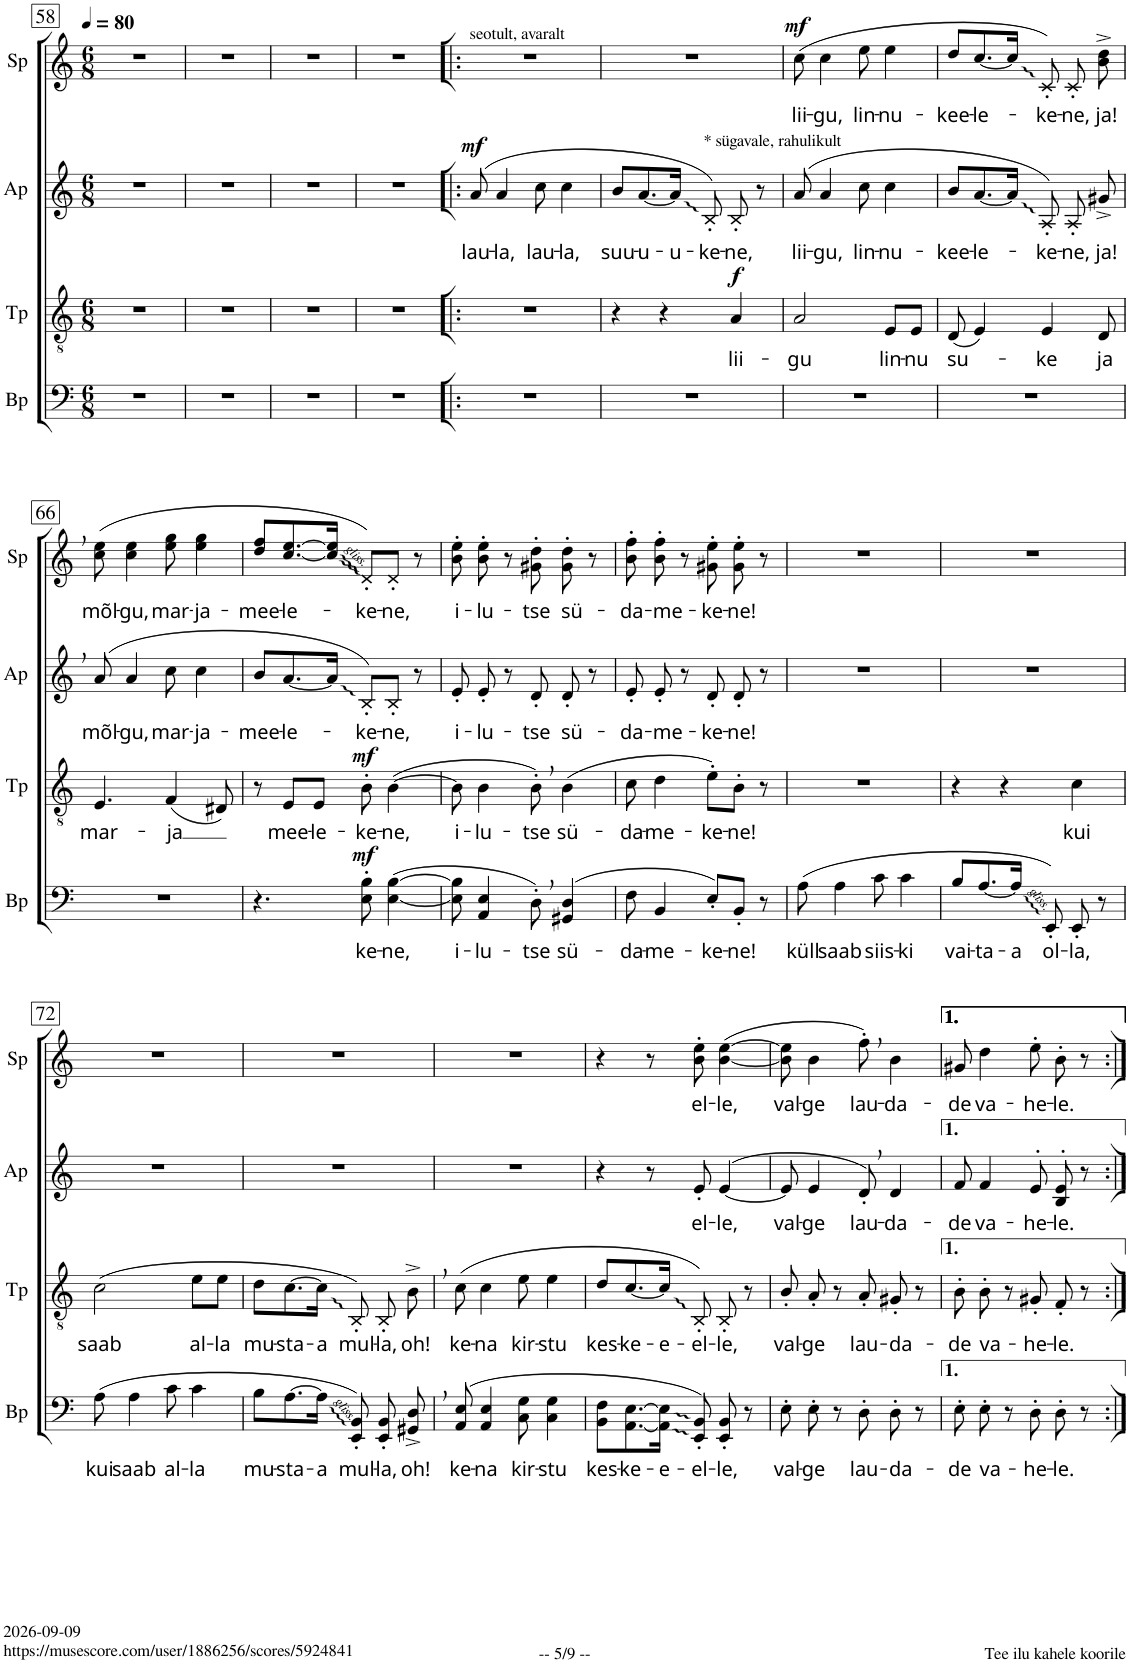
**kern	**text	**dynam	**kern	**text	**dynam	**kern	**text	**dynam	**kern	**text	**dynam	**kern	**kern	**dynam	**kern	**text	**dynam	**kern	**text	**dynam	**kern	**text	**dynam	**kern	**text	**dynam
*part9	*part9	*part9	*part8	*part8	*part8	*part7	*part7	*part7	*part6	*part6	*part6	*part5	*part5	*part5	*part4	*part4	*part4	*part3	*part3	*part3	*part2	*part2	*part2	*part1	*part1	*part1
*staff10	*staff10	*staff10	*staff9	*staff9	*staff9	*staff8	*staff8	*staff8	*staff7	*staff7	*staff7	*staff6	*staff5	*staff5/6	*staff4	*staff4	*staff4	*staff3	*staff3	*staff3	*staff2	*staff2	*staff2	*staff1	*staff1	*staff1
*I"Men	*	*	*I"Alto II	*	*	*I"Alto I	*	*	*I"Soprano	*	*	*I"Piano	*	*	*I"cp Basso	*	*	*I"cp Tenore	*	*	*I"cp Alto	*	*	*I"cp Soprano	*	*
*I'M.	*	*	*I'A2	*	*	*I'A1	*	*	*I'S.	*	*	*I'Pno.	*	*	*	*	*	*	*	*	*	*	*	*I'Sp	*	*
!!LO:PB:g=z
*clefF4	*	*	*clefG2	*	*	*clefG2	*	*	*clefG2	*	*	*clefF4	*clefG2	*	*clefF4	*	*	*clefGv2	*	*	*clefG2	*	*	*clefG2	*	*
*	*	*	*Trd1c2	*	*	*Trd1c2	*	*	*	*	*	*	*	*	*	*	*	*	*	*	*Trd1c2	*	*	*	*	*
*k[]	*	*	*k[]	*	*	*k[]	*	*	*k[]	*	*	*k[]	*k[]	*	*k[]	*	*	*k[]	*	*	*k[]	*	*	*k[]	*	*
*M6/8	*	*	*M6/8	*	*	*M6/8	*	*	*M6/8	*	*	*M6/8	*M6/8	*	*M6/8	*	*	*M6/8	*	*	*M6/8	*	*	*M6/8	*	*
*MM80	*	*	*MM80	*	*	*MM80	*	*	*MM80	*	*	*MM80	*MM80	*	*MM80	*	*	*MM80	*	*	*MM80	*	*	*MM80	*	*
=58	=58	=58	=58	=58	=58	=58	=58	=58	=58	=58	=58	=58	=58	=58	=58	=58	=58	=58	=58	=58	=58	=58	=58	=58	=58	=58
!	!	!	!	!	!	!	!	!	!	!	!	!	!	!LO:DY:b=2	!	!	!	!	!	!	!	!	!	!	!	!
2.r	.	.	2.r	.	.	2.r	.	.	2.r	.	.	8EE	2.r	ppp	2.r	.	.	2.r	.	.	2.r	.	.	2.r	.	.
.	.	.	.	.	.	.	.	.	.	.	.	4BB	.	.	.	.	.	.	.	.	.	.	.	.	.	.
.	.	.	.	.	.	.	.	.	.	.	.	8EE	.	.	.	.	.	.	.	.	.	.	.	.	.	.
.	.	.	.	.	.	.	.	.	.	.	.	4BB	.	.	.	.	.	.	.	.	.	.	.	.	.	.
=59	=59	=59	=59	=59	=59	=59	=59	=59	=59	=59	=59	=59	=59	=59	=59	=59	=59	=59	=59	=59	=59	=59	=59	=59	=59	=59
2.r	.	.	2.r	.	.	2.r	.	.	2.r	.	.	8EE	2.r	.	2.r	.	.	2.r	.	.	2.r	.	.	2.r	.	.
.	.	.	.	.	.	.	.	.	.	.	.	4BB	.	.	.	.	.	.	.	.	.	.	.	.	.	.
.	.	.	.	.	.	.	.	.	.	.	.	8EE	.	.	.	.	.	.	.	.	.	.	.	.	.	.
.	.	.	.	.	.	.	.	.	.	.	.	4BB	.	.	.	.	.	.	.	.	.	.	.	.	.	.
=60	=60	=60	=60	=60	=60	=60	=60	=60	=60	=60	=60	=60	=60	=60	=60	=60	=60	=60	=60	=60	=60	=60	=60	=60	=60	=60
2.r	.	.	2.r	.	.	2.r	.	.	2.r	.	.	8EE	2.r	.	2.r	.	.	2.r	.	.	2.r	.	.	2.r	.	.
.	.	.	.	.	.	.	.	.	.	.	.	4BB	.	.	.	.	.	.	.	.	.	.	.	.	.	.
.	.	.	.	.	.	.	.	.	.	.	.	8EE	.	.	.	.	.	.	.	.	.	.	.	.	.	.
.	.	.	.	.	.	.	.	.	.	.	.	4BB	.	.	.	.	.	.	.	.	.	.	.	.	.	.
=61	=61	=61	=61	=61	=61	=61	=61	=61	=61	=61	=61	=61	=61	=61	=61	=61	=61	=61	=61	=61	=61	=61	=61	=61	=61	=61
2.r	.	.	2.r	.	.	2.r	.	.	2.r	.	.	8EE	2.r	.	2.r	.	.	2.r	.	.	2.r	.	.	2.r	.	.
.	.	.	.	.	.	.	.	.	.	.	.	4BB	.	.	.	.	.	.	.	.	.	.	.	.	.	.
.	.	.	.	.	.	.	.	.	.	.	.	8EE	.	.	.	.	.	.	.	.	.	.	.	.	.	.
.	.	.	.	.	.	.	.	.	.	.	.	4BB	.	.	.	.	.	.	.	.	.	.	.	.	.	.
=62!|:	=62!|:	=62!|:	=62!|:	=62!|:	=62!|:	=62!|:	=62!|:	=62!|:	=62!|:	=62!|:	=62!|:	=62!|:	=62!|:	=62!|:	=62!|:	=62!|:	=62!|:	=62!|:	=62!|:	=62!|:	=62!|:	=62!|:	=62!|:	=62!|:	=62!|:	=62!|:
!	!	!	!	!	!	!	!	!	!	!	!	!	!	!	!	!	!	!	!	!	!	!	!	!LO:TX:a:t=seotult, avaralt	!	!
!	!	!	!	!	!	!	!	!LO:DY:b	!	!	!	!	!	!LO:DY:b=2	!	!	!	!	!	!	!	!LO:LY:b	!	!	!	!
!	!	!	!	!	!	!	!	!	!	!	!	!	!	!LO:DY:n=1:b	!	!	!	!	!	!	!	!	!LO:DY:a	!	!	!
2.r	.	.	2.r	.	.	(8a	lau-	mf	2.r	.	.	8.AA'/L	8e	mp mp	2.r	.	.	2.r	.	.	(8a/	lau-	mf	2.r	.	.
!	!	!	!	!	!	!	!	!	!	!	!	!	!	!	!	!	!	!	!	!	!	!LO:LY:b	!	!	!	!
.	.	.	.	.	.	4a	-la,	.	.	.	.	.	4a	.	.	.	.	.	.	.	4a/	-la,	.	.	.	.
.	.	.	.	.	.	.	.	.	.	.	.	8.AA'/J	.	.	.	.	.	.	.	.	.	.	.	.	.	.
!	!	!	!	!	!	!	!	!	!	!	!	!	!	!	!	!	!	!	!	!	!	!LO:LY:b	!	!	!	!
.	.	.	.	.	.	8f	lau-	.	.	.	.	8.C'/L	8f	.	.	.	.	.	.	.	8cc\	lau-	.	.	.	.
!	!	!	!	!	!	!	!	!	!	!	!	!	!	!	!	!	!	!	!	!	!	!LO:LY:b	!	!	!	!
.	.	.	.	.	.	4f	-la,	.	.	.	.	.	4b	.	.	.	.	.	.	.	4cc\	-la,	.	.	.	.
.	.	.	.	.	.	.	.	.	.	.	.	8.C'/J	.	.	.	.	.	.	.	.	.	.	.	.	.	.
=63	=63	=63	=63	=63	=63	=63	=63	=63	=63	=63	=63	=63	=63	=63	=63	=63	=63	=63	=63	=63	=63	=63	=63	=63	=63	=63
!	!	!	!	!	!	!	!	!	!	!	!	!	!	!	!	!	!	!	!	!	!	!LO:LY:b	!	!	!	!
2.r	.	.	4r	.	.	4.e	suu-	.	2.r	.	.	8.BB'/L	8e	.	2.r	.	.	4r	.	.	8b/L	suu-	.	2.r	.	.
!	!	!	!	!	!	!	!	!	!	!	!	!	!	!	!	!	!	!	!	!	!	!LO:LY:b	!	!	!	!
.	.	.	.	.	.	.	.	.	.	.	.	.	4a	.	.	.	.	.	.	.	[8.a/	-u-	.	.	.	.
.	.	.	.	.	.	.	.	.	.	.	.	8.AA'/J	.	.	.	.	.	.	.	.	.	.	.	.	.	.
.	.	.	4r	.	.	.	.	.	.	.	.	.	.	.	.	.	.	4r	.	.	.	.	.	.	.	.
!	!	!	!	!	!	!	!	!	!	!	!	!	!	!	!	!	!	!	!	!	!	!LO:LY:b	!	!	!	!
.	.	.	.	.	.	.	.	.	.	.	.	.	.	.	.	.	.	.	.	.	16a/Jk]	-u-	.	.	.	.
!	!	!	!	!	!	!	!	!	!	!	!	!	!	!	!	!	!	!	!	!	!LO:TX:a:t=* sügavale, rahulikult	!	!	!	!	!
!	!	!	!	!	!	!	!	!	!	!	!	!	!LO:N:vis=4	!	!	!	!	!	!	!	!	!LO:LY:b	!	!	!	!
.	.	.	.	.	.	8e'/L)	-ke-	.	.	.	.	8.AA'/L	4.r	.	.	.	.	.	.	.	8B'/)	-ke-	.	.	.	.
!	!	!	!	!	!LO:DY:b	!	!	!	!	!	!	!	!	!	!	!	!	!	!LO:LY:b	!LO:DY:a	!	!LO:LY:b	!	!	!	!
.	.	.	4a	lii-	f	8e'/J	-ne,	.	.	.	.	.	.	.	.	.	.	4A/	lii-	f	8B'/	-ne,	.	.	.	.
.	.	.	.	.	.	.	.	.	.	.	.	8.AA'/J	.	.	.	.	.	.	.	.	.	.	.	.	.	.
.	.	.	.	.	.	8r	.	.	.	.	.	.	.	.	.	.	.	.	.	.	8r	.	.	.	.	.
=64	=64	=64	=64	=64	=64	=64	=64	=64	=64	=64	=64	=64	=64	=64	=64	=64	=64	=64	=64	=64	=64	=64	=64	=64	=64	=64
!	!	!	!	!	!	!	!	!	!	!	!LO:DY:b	!	!	!LO:DY:b=2	!	!	!	!	!LO:LY:b	!	!	!LO:LY:b	!	!	!LO:LY:b	!
!	!	!	!	!	!	!	!	!	!	!	!	!	!	!LO:DY:n=1:b	!	!	!	!	!	!	!	!	!	!	!	!LO:DY:a
2.r	.	.	2a	-gu	.	(8a	lii-	.	(8cc	lii-	mf	8.AAA'/L	8.A'/L	p p	2.r	.	.	2A/	-gu	.	(8a/	lii-	.	(8cc\	lii-	mf
!	!	!	!	!	!	!	!	!	!	!	!	!	!	!	!	!	!	!	!	!	!	!LO:LY:b	!	!	!LO:LY:b	!
.	.	.	.	.	.	4a	-gu,	.	4cc	-gu,	.	.	.	.	.	.	.	.	.	.	4a/	-gu,	.	4cc\	-gu,	.
.	.	.	.	.	.	.	.	.	.	.	.	8.AAA'/J	8.A'/J	.	.	.	.	.	.	.	.	.	.	.	.	.
!	!	!	!	!	!	!	!	!	!	!	!	!	!	!	!	!	!	!	!	!	!	!LO:LY:b	!	!	!LO:LY:b	!
.	.	.	.	.	.	8cc	lin-	.	8ee	lin-	.	8.CC'/L	8.c'/L	.	.	.	.	.	.	.	8cc\	lin-	.	8ee\	lin-	.
!	!	!	!	!	!	!	!	!	!	!	!	!	!	!	!	!	!	!	!LO:LY:b	!	!	!LO:LY:b	!	!	!LO:LY:b	!
.	.	.	8e/L	lin-	.	4cc	-nu-	.	4ee	-nu-	.	.	.	.	.	.	.	8E/L	lin-	.	4cc\	-nu-	.	4ee\	-nu-	.
.	.	.	.	.	.	.	.	.	.	.	.	8.CC'/J	8.c'/J	.	.	.	.	.	.	.	.	.	.	.	.	.
!	!	!	!	!	!	!	!	!	!	!	!	!	!	!	!	!	!	!	!LO:LY:b	!	!	!	!	!	!	!
.	.	.	8e/J	-nu	.	.	.	.	.	.	.	.	.	.	.	.	.	8E/J	-nu	.	.	.	.	.	.	.
=65	=65	=65	=65	=65	=65	=65	=65	=65	=65	=65	=65	=65	=65	=65	=65	=65	=65	=65	=65	=65	=65	=65	=65	=65	=65	=65
!	!	!	!	!	!	!	!	!	!	!	!	!	!	!	!	!	!	!	!LO:LY:b	!	!	!LO:LY:b	!	!	!LO:LY:b	!
2.r	.	.	(8d	su-	.	8b/L	-kee-	.	8dd\L	-kee-	.	8.BBB'/L	8.B'/L	.	2.r	.	.	(8D/	su-	.	8b/L	-kee-	.	8dd/L	-kee-	.
!	!	!	!	!	!	!	!	!	!	!	!	!	!	!	!	!	!	!	!	!	!	!LO:LY:b	!	!	!LO:LY:b	!
.	.	.	4e)	.	.	[8.a/	-le-	.	[8.cc\	-le-	.	.	.	.	.	.	.	4E/)	.	.	[8.a/	-le-	.	[8.cc/	-le-	.
.	.	.	.	.	.	.	.	.	.	.	.	8.AAA'/J	8.A'/J	.	.	.	.	.	.	.	.	.	.	.	.	.
.	.	.	.	.	.	16a/Jk]	.	.	16cc\Jk]	.	.	.	.	.	.	.	.	.	.	.	16a/Jk]	.	.	16cc/Jk]	.	.
!	!	!	!	!	!	!	!	!	!	!	!	!	!	!	!	!	!	!	!LO:LY:b	!	!	!LO:LY:b	!	!	!LO:LY:b	!
.	.	.	4e	-ke	.	8a'/L)	-ke-	.	8cc'\L)	-ke-	.	8.AAA'/L	8.A'/L	.	.	.	.	4E/	-ke	.	8A'/)	-ke-	.	8c'/)	-ke-	.
!	!	!	!	!	!	!	!	!	!	!	!	!	!	!	!	!	!	!	!	!	!	!LO:LY:b	!	!	!LO:LY:b	!
.	.	.	.	.	.	8a'/	-ne,	.	8cc'\	-ne,	.	.	.	.	.	.	.	.	.	.	8A'/	-ne,	.	8c'/	-ne,	.
.	.	.	.	.	.	.	.	.	.	.	.	8.AAA'/J	8.A'/J	.	.	.	.	.	.	.	.	.	.	.	.	.
!	!	!	!	!	!	!	!	!	!	!	!	!	!	!	!	!	!	!	!LO:LY:b	!	!	!LO:LY:b	!	!	!LO:LY:b	!
.	.	.	8d	ja	.	8g#X^,/J	ja!	.	8b^,\ 8dd^,\J	ja!	.	.	.	.	.	.	.	8D/	ja	.	8g#X^/	ja!	.	8b\^ 8dd\^	ja!	.
!!LO:LB:g=z
=66	=66	=66	=66	=66	=66	=66	=66	=66	=66	=66	=66	=66	=66	=66	=66	=66	=66	=66	=66	=66	=66	=66	=66	=66	=66	=66
!	!	!	!	!	!	!	!	!	!	!	!	!	!	!	!	!	!	!	!LO:LY:b	!	!	!LO:LY:b	!	!	!LO:LY:b	!
2.r	.	.	4.e	mar-	.	(8a	mõl-	.	(8cc 8ee	mõl-	.	8.CC'/L	8.c'/L	.	2.r	.	.	4.E/	mar-	.	(8a/	mõl-	.	(8cc\ 8ee\	mõl-	.
!	!	!	!	!	!	!	!	!	!	!	!	!	!	!	!	!	!	!	!	!	!	!LO:LY:b	!	!	!LO:LY:b	!
.	.	.	.	.	.	4a	-gu,	.	4cc 4ee	-gu,	.	.	.	.	.	.	.	.	.	.	4a/	-gu,	.	4cc\ 4ee\	-gu,	.
.	.	.	.	.	.	.	.	.	.	.	.	8.CC'/J	8.c'/J	.	.	.	.	.	.	.	.	.	.	.	.	.
!	!	!	!	!	!	!	!	!	!	!	!	!	!	!	!	!	!	!	!LO:LY:b	!	!	!LO:LY:b	!	!	!LO:LY:b	!
.	.	.	(4f	-ja	.	8cc	mar-	.	8ee 8gg	mar-	.	8.EE'/L	8.e'/L	.	.	.	.	(4F/	-ja	.	8cc\	mar-	.	8ee\ 8gg\	mar-	.
!	!	!	!	!	!	!	!	!	!	!	!	!	!	!	!	!	!	!	!	!	!	!LO:LY:b	!	!	!LO:LY:b	!
.	.	.	.	.	.	4cc	-ja-	.	4ee 4gg	-ja-	.	.	.	.	.	.	.	.	.	.	4cc\	-ja-	.	4ee\ 4gg\	-ja-	.
.	.	.	.	.	.	.	.	.	.	.	.	8.EE'/J	8.e'/J	.	.	.	.	.	.	.	.	.	.	.	.	.
.	.	.	8d#X)	.	.	.	.	.	.	.	.	.	.	.	.	.	.	8D#X/)	.	.	.	.	.	.	.	.
=67	=67	=67	=67	=67	=67	=67	=67	=67	=67	=67	=67	=67	=67	=67	=67	=67	=67	=67	=67	=67	=67	=67	=67	=67	=67	=67
!LO:N:vis=4	!	!	!	!	!	!	!	!	!	!	!	!	!	!	!	!	!	!	!	!	!	!LO:LY:b	!	!	!LO:LY:b	!
*^	*	*	*	*	*	*	*	*	*	*	*	*	*	*	*	*	*	*	*	*	*	*	*	*	*	*
4.r	4.ryy	.	.	8r	.	.	8b/L	-mee-	.	8dd\ 8ff\L	-mee-	.	8.DD'/L	8.d'/L	.	4.r	.	.	8r	.	.	8b/L	-mee-	.	8dd/ 8ff/L	-mee-	.
!	!	!	!	!	!	!	!	!	!	!	!	!	!	!	!	!	!	!	!	!LO:LY:b	!	!	!LO:LY:b	!	!	!LO:LY:b	!
.	.	.	.	8e/L	mee-	.	[8.a/	-le-	.	[8.cc\ [8.ee\	-le-	.	.	.	.	.	.	.	8E/L	mee-	.	[8.a/	-le-	.	[8.cc/ [8.ee/	-le-	.
.	.	.	.	.	.	.	.	.	.	.	.	.	8.CC'/J	8.c'/J	.	.	.	.	.	.	.	.	.	.	.	.	.
!	!	!	!	!	!	!	!	!	!	!	!	!	!	!	!	!	!	!	!	!LO:LY:b	!	!	!	!	!	!	!
.	.	.	.	8e/J	-le-	.	.	.	.	.	.	.	.	.	.	.	.	.	8E/J	-le-	.	.	.	.	.	.	.
.	.	.	.	.	.	.	16a/Jk]	.	.	16cc]\ 16ee]\Jk	.	.	.	.	.	.	.	.	.	.	.	16a/Jk]	.	.	16cc/] 16ee/]Jk	.	.
!	!	!	!LO:DY:b	!	!	!LO:DY:b	!	!	!	!	!	!	!	!	!	!	!LO:LY:b	!LO:DY:a	!	!LO:LY:b	!LO:DY:a	!	!LO:LY:b	!	!	!LO:LY:b	!
8B'	8E	-ke-	mf	8B'	-ke-	mf	8b'\L)	-ke-	.	8dd'\L)	-ke-	.	8.CC'/L	8.c'/L	.	8E\' 8B\'	-ke-	mf	8B'\	-ke-	mf	8B'/L)	-ke-	.	8d'/L)	-ke-	.
!	!	!	!	!	!	!	!	!	!	!	!	!	!	!	!	!	!LO:LY:b	!	!	!LO:LY:b	!	!	!LO:LY:b	!	!	!LO:LY:b	!
(([4B	([4E	-ne,	.	([4B	-ne,	.	8b'\J	-ne,	.	8dd'\J	-ne,	.	.	.	.	([4E\ [4B\	-ne,	.	([4B\	-ne,	.	8B'/J	-ne,	.	8d'/J	-ne,	.
.	.	.	.	.	.	.	.	.	.	.	.	.	8.CC'/J	8.c'/J	.	.	.	.	.	.	.	.	.	.	.	.	.
.	.	.	.	.	.	.	8r	.	.	8r	.	.	.	.	.	.	.	.	.	.	.	8r	.	.	8r	.	.
=68	=68	=68	=68	=68	=68	=68	=68	=68	=68	=68	=68	=68	=68	=68	=68	=68	=68	=68	=68	=68	=68	=68	=68	=68	=68	=68	=68
*	*	*	*	*	*	*	*	*	*	*^	*	*	*	*	*	*	*	*	*	*	*	*	*	*	*	*	*
!	!	!	!	!	!	!	!	!	!	!	!	!	!	!	!	!	!	!LO:LY:b	!	!	!LO:LY:b	!	!	!LO:LY:b	!	!	!LO:LY:b	!
8B]	8E]	i-	.	8B]	i-	.	8e'/L	-i-	.	8ee'\L	8b'\L	-i-	.	8.BBB'/L	8.B'/L	.	8E\] 8B\]	i-	.	8B\]	i-	.	8e'/	-i-	.	8b\' 8ee\'	-i-	.
!	!	!	!	!	!	!	!	!	!	!	!	!	!	!	!	!	!	!LO:LY:b	!	!	!LO:LY:b	!	!	!LO:LY:b	!	!	!LO:LY:b	!
4E	4AA	-lu-	.	4B	-lu-	.	8e'/J	-lu-	.	8ee'\J	8b'\J	-lu-	.	.	.	.	4AA/ 4E/	-lu-	.	4B\	-lu-	.	8e'/	-lu-	.	8b\' 8ee\'	-lu-	.
.	.	.	.	.	.	.	.	.	.	.	.	.	.	8.AAA'/J	8.A'/J	.	.	.	.	.	.	.	.	.	.	.	.	.
.	.	.	.	.	.	.	8r	.	.	8r	8r	.	.	.	.	.	.	.	.	.	.	.	8r	.	.	8r	.	.
!	!	!	!	!	!	!	!	!	!	!	!	!	!	!	!	!	!	!LO:LY:b	!	!	!LO:LY:b	!	!	!LO:LY:b	!	!	!LO:LY:b	!
8D',))	8AA)	-tse	.	8B',)	-tse	.	8d'/L	-tse	.	8dd'\L	8g#X'/L	-tse	.	8.BBB'/L	8.B'/L	.	8D',\)	-tse	.	8B',\)	-tse	.	8d'/	-tse	.	8g#X\' 8dd\'	-tse	.
!	!	!	!	!	!	!	!	!	!	!	!	!	!	!	!	!	!	!LO:LY:b	!	!	!LO:LY:b	!	!	!LO:LY:b	!	!	!LO:LY:b	!
(>(4D	(4GG#X	sü-	.	(4B	sü-	.	8d'/J	sü-	.	8dd'\J	8g#'/J	sü-	.	.	.	.	(>4GG#X/ 4D/	sü-	.	(4B\	sü-	.	8d'/	sü-	.	8g#\' 8dd\'	sü-	.
.	.	.	.	.	.	.	.	.	.	.	.	.	.	8.CC'/J	8.c'/J	.	.	.	.	.	.	.	.	.	.	.	.	.
.	.	.	.	.	.	.	8r	.	.	8r	8r	.	.	.	.	.	.	.	.	.	.	.	8r	.	.	8r	.	.
=69	=69	=69	=69	=69	=69	=69	=69	=69	=69	=69	=69	=69	=69	=69	=69	=69	=69	=69	=69	=69	=69	=69	=69	=69	=69	=69	=69	=69
!	!	!	!	!	!	!	!	!	!	!	!	!	!	!	!	!	!	!LO:LY:b	!	!	!LO:LY:b	!	!	!LO:LY:b	!	!	!LO:LY:b	!
8E	8AA	-da-	.	8c	-da-	.	8e'/L	-da-	.	8ff'\L	8b'\L	-da-	.	8.BBB'/L	8.B'/L	.	8F\	-da-	.	8c\	-da-	.	8e'/	-da-	.	8b\' 8ff\'	-da-	.
!	!	!	!	!	!	!	!	!	!	!	!	!	!	!	!	!	!	!LO:LY:b	!	!	!LO:LY:b	!	!	!LO:LY:b	!	!	!LO:LY:b	!
4F	4BB	-me-	.	4d	-me-	.	8e'/J	-me-	.	8ff'\J	8b'\J	-me-	.	.	.	.	4BB/	-me-	.	4d\	-me-	.	8e'/	-me-	.	8b\' 8ff\'	-me-	.
.	.	.	.	.	.	.	.	.	.	.	.	.	.	8.CC'/J	8.c'/J	.	.	.	.	.	.	.	.	.	.	.	.	.
.	.	.	.	.	.	.	8r	.	.	8r	8r	.	.	.	.	.	.	.	.	.	.	.	8r	.	.	8r	.	.
!	!	!	!	!	!	!	!	!	!	!	!	!	!	!	!	!	!	!LO:LY:b	!	!	!LO:LY:b	!	!	!LO:LY:b	!	!	!LO:LY:b	!
8E'\L))	8BB/L)	-ke-	.	8e'/L)	-ke-	.	8d'/L	-ke-	.	8ee'\L	8g#X'/L	-ke-	.	8.BBB'/L	8.B'/L	.	8E'/L)	-ke-	.	8e'\L)	-ke-	.	8d'/	-ke-	.	8g#X\' 8ee\'	-ke-	.
!	!	!	!	!	!	!	!	!	!	!	!	!	!	!	!	!	!	!LO:LY:b	!	!	!LO:LY:b	!	!	!LO:LY:b	!	!	!LO:LY:b	!
8E'\J	8BB/J	-ne!	.	8B'/J	-ne!	.	8d'/J	-ne!	.	8ee'\J	8g#'/J	-ne!	.	.	.	.	8BB'/J	-ne!	.	8B'\J	-ne!	.	8d'/	-ne!	.	8g#\' 8ee\'	-ne!	.
.	.	.	.	.	.	.	.	.	.	.	.	.	.	8.CC'/J	16d#X/Jk	.	.	.	.	.	.	.	.	.	.	.	.	.
8r	8r	.	.	8r	.	.	8r	.	.	8r	8r	.	.	.	16r	.	8r	.	.	8r	.	.	8r	.	.	8r	.	.
.	.	.	.	.	.	.	.	.	.	.	.	.	.	.	32d#/LLL	.	.	.	.	.	.	.	.	.	.	.	.	.
.	.	.	.	.	.	.	.	.	.	.	.	.	.	.	32e/JJJ	.	.	.	.	.	.	.	.	.	.	.	.	.
*v	*v	*	*	*	*	*	*	*	*	*v	*v	*	*	*	*	*	*	*	*	*	*	*	*	*	*	*	*	*
=70	=70	=70	=70	=70	=70	=70	=70	=70	=70	=70	=70	=70	=70	=70	=70	=70	=70	=70	=70	=70	=70	=70	=70	=70	=70	=70
!	!	!	!	!	!	!	!	!	!	!	!	!	!	!LO:HP:b	!	!LO:LY:b	!	!	!	!	!	!	!	!	!	!
!	!	!	!	!	!	!	!	!	!	!	!	!	!	!LO:DY:n=1:b=2	!	!	!	!	!	!	!	!	!	!	!	!
!	!	!	!	!	!	!	!	!	!	!	!	!	!	!LO:DY:n=2:b=2	!	!	!	!	!	!	!	!	!	!	!	!
!	!	!	!	!	!	!	!	!	!	!	!	!	!	!LO:DY:n=3:b	!	!	!	!	!	!	!	!	!	!	!	!
(8A	küll	.	2.r	.	.	8a	küll	.	2.r	.	.	8.AA'/L	32e/LLL	< mp mp mp	(8A\	küll	.	2.r	.	.	2.r	.	.	2.r	.	.
.	.	.	.	.	.	.	.	.	.	.	.	.	32A/JJJ	.	.	.	.	.	.	.	.	.	.	.	.	.
.	.	.	.	.	.	.	.	.	.	.	.	.	4A	.	.	.	.	.	.	.	.	.	.	.	.	.
!	!	!	!	!	!	!	!	!	!	!	!	!	!	!	!	!LO:LY:b	!	!	!	!	!	!	!	!	!	!
4A	saab	.	.	.	.	4a	saab	.	.	.	.	.	.	.	4A\	saab	.	.	.	.	.	.	.	.	.	.
.	.	.	.	.	.	.	.	.	.	.	.	8.AA'/J	.	.	.	.	.	.	.	.	.	.	.	.	.	.
.	.	.	.	.	.	.	.	.	.	.	.	.	16A	.	.	.	.	.	.	.	.	.	.	.	.	.
!	!	!	!	!	!	!	!	!	!	!	!	!	!	!	!	!LO:LY:b	!	!	!	!	!	!	!	!	!	!
8c	siis-	.	.	.	.	8cc	siis-	.	.	.	.	8.C'/L	32f/LLL	.	8c\	siis-	.	.	.	.	.	.	.	.	.	.
.	.	.	.	.	.	.	.	.	.	.	.	.	32A/JJJ	.	.	.	.	.	.	.	.	.	.	.	.	.
.	.	.	.	.	.	.	.	.	.	.	.	.	4A	.	.	.	.	.	.	.	.	.	.	.	.	.
!	!	!	!	!	!	!	!	!	!	!	!	!	!	!	!	!LO:LY:b	!	!	!	!	!	!	!	!	!	!
4c	-ki	.	.	.	.	4cc	-ki	.	.	.	.	.	.	.	4c\	-ki	.	.	.	.	.	.	.	.	.	.
.	.	.	.	.	.	.	.	.	.	.	.	8.C'/J	.	.	.	.	.	.	.	.	.	.	.	.	.	.
.	.	.	.	.	.	.	.	.	.	.	.	.	16A-X	.	.	.	.	.	.	.	.	.	.	.	.	.
=71	=71	=71	=71	=71	=71	=71	=71	=71	=71	=71	=71	=71	=71	=71	=71	=71	=71	=71	=71	=71	=71	=71	=71	=71	=71	=71
*^	*	*	*	*	*	*	*	*	*	*	*	*	*	*	*	*	*	*	*	*	*	*	*	*	*	*
!	!	!	!	!	!	!	!	!	!	!	!	!	!	!	!	!	!LO:LY:b	!	!	!	!	!	!	!	!	!	!
8B)	8r	vai-	.	8r	.	.	8b	vai-	.	2.r	.	.	8.BB'/L	32f/LLL	.	8B/L	vai-	.	4r	.	.	2.r	.	.	2.r	.	.
.	.	.	.	.	.	.	.	.	.	.	.	.	.	32A/JJJ	.	.	.	.	.	.	.	.	.	.	.	.	.
.	.	.	.	.	.	.	.	.	.	.	.	.	.	4A	.	.	.	.	.	.	.	.	.	.	.	.	.
!	!	!	!	!	!	!	!	!	!	!	!	!	!	!	!	!	!LO:LY:b	!	!	!	!	!	!	!	!	!	!
4A	4r	-ta-	.	4r	.	.	4a	-ta	.	.	.	.	.	.	.	[8.A/	-ta-	.	.	.	.	.	.	.	.	.	.
.	.	.	.	.	.	.	.	.	.	.	.	.	8.AA'/J	.	.	.	.	.	.	.	.	.	.	.	.	.	.
.	.	.	.	.	.	.	.	.	.	.	.	.	.	.	.	.	.	.	4r	.	.	.	.	.	.	.	.
!	!	!	!	!	!	!	!	!	!	!	!	!	!	!	!	!	!LO:LY:b	!	!	!	!	!	!	!	!	!	!
.	.	.	.	.	.	.	.	.	.	.	.	.	.	16B	.	16A/Jk]	-a	.	.	.	.	.	.	.	.	.	.
!	!	!	!	!	!	!	!	!	!	!	!	!	!	!	!	!	!LO:LY:b	!	!	!	!	!	!	!	!	!	!
8A'\L	8EE'/L	ol-	.	8e'/L	ol-	.	8a'/L	ol-	.	.	.	.	8.AA'/L	8B/L	.	8EE'/)	ol-	.	.	.	.	.	.	.	.	.	.
!	!	!	!	!	!	!	!	!	!	!	!	!	!	!	!	!	!LO:LY:b	!	!	!LO:LY:b	!	!	!	!	!	!	!
8A'\J	8EE'/J	-la	.	8e'/J	-la,	.	8a'/J	-la,	.	.	.	.	.	8B/J	.	8EE'/	-la,	.	4c\	kui	.	.	.	.	.	.	.
.	.	.	.	.	.	.	.	.	.	.	.	.	8.AA'/J	.	.	.	.	.	.	.	.	.	.	.	.	.	.
8r	8r	.	.	8r	.	.	8r	.	.	.	.	.	.	8r	.	8r	.	.	.	.	.	.	.	.	.	.	.
*v	*v	*	*	*	*	*	*	*	*	*	*	*	*	*	*	*	*	*	*	*	*	*	*	*	*	*	*
.	.	.	.	.	.	.	.	.	.	.	.	.	.	[	.	.	.	.	.	.	.	.	.	.	.	.
!!LO:LB:g=z
=72	=72	=72	=72	=72	=72	=72	=72	=72	=72	=72	=72	=72	=72	=72	=72	=72	=72	=72	=72	=72	=72	=72	=72	=72	=72	=72
!	!	!	!	!	!	!	!	!	!	!	!	!	!	!LO:DY:b	!	!LO:LY:b	!	!	!LO:LY:b	!	!	!	!	!	!	!
(8A	kui	.	(8c	kui	.	2.r	.	.	2.r	.	.	8.AA'/L	32f/LLL	mf	(8A\	kui	.	(2c\	saab	.	2.r	.	.	2.r	.	.
.	.	.	.	.	.	.	.	.	.	.	.	.	32B/JJJ	.	.	.	.	.	.	.	.	.	.	.	.	.
.	.	.	.	.	.	.	.	.	.	.	.	.	4B	.	.	.	.	.	.	.	.	.	.	.	.	.
!	!	!	!	!	!	!	!	!	!	!	!	!	!	!	!	!LO:LY:b	!	!	!	!	!	!	!	!	!	!
4A	saab	.	4c	saab	.	.	.	.	.	.	.	.	.	.	4A\	saab	.	.	.	.	.	.	.	.	.	.
.	.	.	.	.	.	.	.	.	.	.	.	8.AA'/J	.	.	.	.	.	.	.	.	.	.	.	.	.	.
.	.	.	.	.	.	.	.	.	.	.	.	.	16B	.	.	.	.	.	.	.	.	.	.	.	.	.
!	!	!	!	!	!	!	!	!	!	!	!	!	!	!	!	!LO:LY:b	!	!	!	!	!	!	!	!	!	!
8c	al-	.	8e	al-	.	.	.	.	.	.	.	8.C'/L	32g#X/LLL	.	8c\	al-	.	.	.	.	.	.	.	.	.	.
.	.	.	.	.	.	.	.	.	.	.	.	.	32B/JJJ	.	.	.	.	.	.	.	.	.	.	.	.	.
.	.	.	.	.	.	.	.	.	.	.	.	.	4B	.	.	.	.	.	.	.	.	.	.	.	.	.
!	!	!	!	!	!	!	!	!	!	!	!	!	!	!	!	!LO:LY:b	!	!	!LO:LY:b	!	!	!	!	!	!	!
4c	-la	.	4e	-la	.	.	.	.	.	.	.	.	.	.	4c\	-la	.	8e\L	al-	.	.	.	.	.	.	.
.	.	.	.	.	.	.	.	.	.	.	.	8.C'/J	.	.	.	.	.	.	.	.	.	.	.	.	.	.
!	!	!	!	!	!	!	!	!	!	!	!	!	!	!	!	!	!	!	!LO:LY:b	!	!	!	!	!	!	!
.	.	.	.	.	.	.	.	.	.	.	.	.	.	.	.	.	.	8e\J	-la	.	.	.	.	.	.	.
.	.	.	.	.	.	.	.	.	.	.	.	.	16g#	.	.	.	.	.	.	.	.	.	.	.	.	.
=73	=73	=73	=73	=73	=73	=73	=73	=73	=73	=73	=73	=73	=73	=73	=73	=73	=73	=73	=73	=73	=73	=73	=73	=73	=73	=73
*^	*	*	*	*	*	*	*	*	*	*	*	*	*	*	*	*	*	*	*	*	*	*	*	*	*	*
!	!	!	!	!	!	!	!	!	!	!	!	!	!	!	!	!	!LO:LY:b	!	!	!LO:LY:b	!	!	!	!	!	!	!
8B\L	4.ryy	mu-	.	8d/L	mu-	.	2.r	.	.	2.r	.	.	8.BB'/L	32a/LLL	.	8B\L	mu-	.	8d\L	mu-	.	2.r	.	.	2.r	.	.
.	.	.	.	.	.	.	.	.	.	.	.	.	.	32A/JJJ	.	.	.	.	.	.	.	.	.	.	.	.	.
.	.	.	.	.	.	.	.	.	.	.	.	.	.	4A	.	.	.	.	.	.	.	.	.	.	.	.	.
!	!	!	!	!	!	!	!	!	!	!	!	!	!	!	!	!	!LO:LY:b	!	!	!LO:LY:b	!	!	!	!	!	!	!
[8.A\J)	.	-sta-	.	[8.c/	-sta-	.	.	.	.	.	.	.	.	.	.	[8.A\	-sta-	.	[8.c\	-sta-	.	.	.	.	.	.	.
.	.	.	.	.	.	.	.	.	.	.	.	.	8.AA'/J	.	.	.	.	.	.	.	.	.	.	.	.	.	.
!	!	!	!	!	!	!	!	!	!	!	!	!	!	!	!	!	!LO:LY:b	!	!	!LO:LY:b	!	!	!	!	!	!	!
4A]	.	-a	.	16c/Jk]	-a	.	.	.	.	.	.	.	.	16A	.	16A\Jk]	-a	.	16c\Jk]	-a	.	.	.	.	.	.	.
!	!	!	!	!	!	!	!	!	!	!	!	!	!	!	!	!	!LO:LY:b	!	!	!LO:LY:b	!	!	!	!	!	!	!
.	8EE'/ 8BB'/L	mul-	.	8B'/L)	mul-	.	.	.	.	.	.	.	8.AA'/L	8A	.	8EE/' 8BB/')	mul-	.	8BB'/)	mul-	.	.	.	.	.	.	.
!	!	!	!	!	!	!	!	!	!	!	!	!	!	!	!	!	!LO:LY:b	!	!	!LO:LY:b	!	!	!	!	!	!	!
.	8EE'/ 8BB'/	-la,	.	8B'/	-la,	.	.	.	.	.	.	.	.	4A	.	8EE/' 8BB/'	-la,	.	8BB'/	-la,	.	.	.	.	.	.	.
16r	.	.	.	.	.	.	.	.	.	.	.	.	8.AA'/J	.	.	.	.	.	.	.	.	.	.	.	.	.	.
!	!	!	!	!	!	!	!	!	!	!	!	!	!	!	!	!	!LO:LY:b	!	!	!LO:LY:b	!	!	!	!	!	!	!
8A^,	8GG#X^/ 8D^/J	oh!	.	8B^,/J	oh!	.	.	.	.	.	.	.	.	.	.	8GG#X/^ 8D/^	oh!	.	8B^\	oh!	.	.	.	.	.	.	.
=74	=74	=74	=74	=74	=74	=74	=74	=74	=74	=74	=74	=74	=74	=74	=74	=74	=74	=74	=74	=74	=74	=74	=74	=74	=74	=74	=74
!	!	!	!	!	!	!	!	!	!	!	!	!	!	!	!	!	!LO:LY:b	!	!	!LO:LY:b	!	!	!	!	!	!	!
(8E	(8AA	ke-	.	(8c	ke-	.	2.r	.	.	2.r	.	.	8.C'/L	32e/LLL	.	(8AA/ 8E/	ke-	.	(8c\	ke-	.	2.r	.	.	2.r	.	.
.	.	.	.	.	.	.	.	.	.	.	.	.	.	32a/JJJ	.	.	.	.	.	.	.	.	.	.	.	.	.
.	.	.	.	.	.	.	.	.	.	.	.	.	.	4a	.	.	.	.	.	.	.	.	.	.	.	.	.
!	!	!	!	!	!	!	!	!	!	!	!	!	!	!	!	!	!LO:LY:b	!	!	!LO:LY:b	!	!	!	!	!	!	!
4E	4AA	-na	.	4c	-na	.	.	.	.	.	.	.	.	.	.	4AA/ 4E/	-na	.	4c\	-na	.	.	.	.	.	.	.
.	.	.	.	.	.	.	.	.	.	.	.	.	8.C'/J	.	.	.	.	.	.	.	.	.	.	.	.	.	.
.	.	.	.	.	.	.	.	.	.	.	.	.	.	16A	.	.	.	.	.	.	.	.	.	.	.	.	.
!	!	!	!	!	!	!	!	!	!	!	!	!	!	!	!	!	!LO:LY:b	!	!	!LO:LY:b	!	!	!	!	!	!	!
8G	8C	kir-	.	8e	kir-	.	.	.	.	.	.	.	8.E'\L	32f/LLL	.	8C\ 8G\	kir-	.	8e\	kir-	.	.	.	.	.	.	.
.	.	.	.	.	.	.	.	.	.	.	.	.	.	32a/JJJ	.	.	.	.	.	.	.	.	.	.	.	.	.
.	.	.	.	.	.	.	.	.	.	.	.	.	.	4a	.	.	.	.	.	.	.	.	.	.	.	.	.
!	!	!	!	!	!	!	!	!	!	!	!	!	!	!	!	!	!LO:LY:b	!	!	!LO:LY:b	!	!	!	!	!	!	!
4G	4C	-stu	.	4e	-stu	.	.	.	.	.	.	.	.	.	.	4C\ 4G\	-stu	.	4e\	-stu	.	.	.	.	.	.	.
.	.	.	.	.	.	.	.	.	.	.	.	.	8.E'\J	.	.	.	.	.	.	.	.	.	.	.	.	.	.
.	.	.	.	.	.	.	.	.	.	.	.	.	.	16A-X	.	.	.	.	.	.	.	.	.	.	.	.	.
=75	=75	=75	=75	=75	=75	=75	=75	=75	=75	=75	=75	=75	=75	=75	=75	=75	=75	=75	=75	=75	=75	=75	=75	=75	=75	=75	=75
!	!	!	!	!	!	!	!	!	!	!	!	!	!	!	!	!	!LO:LY:b	!	!	!LO:LY:b	!	!	!	!	!	!	!
8F\L	8BB/L	kes-	.	(>8d/L)	kes-	.	4r	.	.	4r	.	.	8.D'/L	32f/LLL	.	8BB\ 8F\L	kes-	.	8d/L	kes-	.	4r	.	.	4r	.	.
.	.	.	.	.	.	.	.	.	.	.	.	.	.	32a/JJJ	.	.	.	.	.	.	.	.	.	.	.	.	.
.	.	.	.	.	.	.	.	.	.	.	.	.	.	4a	.	.	.	.	.	.	.	.	.	.	.	.	.
!	!	!	!	!	!	!	!	!	!	!	!	!	!	!	!	!	!LO:LY:b	!	!	!LO:LY:b	!	!	!	!	!	!	!
[8.E\	[8.AA/	-ke-	.	[8.c/	-ke-	.	.	.	.	.	.	.	.	.	.	[8.AA\ [8.E\	-ke-	.	[8.c/	-ke-	.	.	.	.	.	.	.
.	.	.	.	.	.	.	.	.	.	.	.	.	8.C'/J	.	.	.	.	.	.	.	.	.	.	.	.	.	.
.	.	.	.	.	.	.	8r	.	.	8r	.	.	.	.	.	.	.	.	.	.	.	8r	.	.	8r	.	.
!	!	!	!	!	!	!	!	!	!	!	!	!	!	!	!	!	!LO:LY:b	!	!	!LO:LY:b	!	!	!	!	!	!	!
16E\Jk]	16AA/Jk]	-e-	.	16c/Jk]	-e-	.	.	.	.	.	.	.	.	16b	.	16AA\] 16E\]Jk	-e-	.	16c/Jk]	-e-	.	.	.	.	.	.	.
!	!	!	!	!	!	!	!	!	!	!	!	!	!	!	!	!	!LO:LY:b	!	!	!LO:LY:b	!	!	!LO:LY:b	!	!	!LO:LY:b	!
8BB'/L)	8EE/L)	-el-	.	8B'/L)	-el-	.	8e'	el-	.	8b' 8ee'	-el-	.	8.C'/L	8B	.	8EE/' 8BB/')	-el-	.	8BB'/)	-el-	.	8e'/	-el-	.	8b\' 8ee\'	-el-	.
!	!	!	!	!	!	!	!	!	!	!	!	!	!	!	!	!	!LO:LY:b	!	!	!LO:LY:b	!	!	!LO:LY:b	!	!	!LO:LY:b	!
8BB'/J	8EE/J	-le,	.	8B'/J	-le,	.	(>[4e	-le,	.	([4b [4ee	-le,	.	.	4B	.	8EE/' 8BB/'	-le,	.	8BB'/	-le,	.	(>[4e/	-le,	.	([4b\ [4ee\	-le,	.
.	.	.	.	.	.	.	.	.	.	.	.	.	8.C'/J	.	.	.	.	.	.	.	.	.	.	.	.	.	.
8r	8r	.	.	8r	.	.	.	.	.	.	.	.	.	.	.	8r	.	.	8r	.	.	.	.	.	.	.	.
=76	=76	=76	=76	=76	=76	=76	=76	=76	=76	=76	=76	=76	=76	=76	=76	=76	=76	=76	=76	=76	=76	=76	=76	=76	=76	=76	=76
!	!	!	!	!	!	!	!	!	!	!	!	!	!	!	!	!	!LO:LY:b	!	!	!LO:LY:b	!	!	!LO:LY:b	!	!	!LO:LY:b	!
*v	*v	*	*	*	*	*	*	*	*	*	*	*	*	*	*	*	*	*	*	*	*	*	*	*	*	*	*
8E'\L	val-	.	8B'/L	val-	.	8e]	val-	.	8b] 8ee]	val-	.	8.BB'/L	8A	.	8E'\	val-	.	8B'/	val-	.	8e/]	val-	.	8b\] 8ee\]	val-	.
!	!	!	!	!	!	!	!	!	!	!	!	!	!	!	!	!LO:LY:b	!	!	!LO:LY:b	!	!	!LO:LY:b	!	!	!LO:LY:b	!
8E'\J	-ge	.	8A'/J	-ge	.	4e	-ge	.	4b	-ge	.	.	4A	.	8E'\	-ge	.	8A'/	-ge	.	4e/	-ge	.	4b\	-ge	.
.	.	.	.	.	.	.	.	.	.	.	.	8.AA'/J	.	.	.	.	.	.	.	.	.	.	.	.	.	.
8r	.	.	8r	.	.	.	.	.	.	.	.	.	.	.	8r	.	.	8r	.	.	.	.	.	.	.	.
!	!	!	!	!	!	!	!	!	!	!	!	!	!	!	!	!LO:LY:b	!	!	!LO:LY:b	!	!	!LO:LY:b	!	!	!LO:LY:b	!
8D'\L	lau-	.	8A'/L	lau-	.	8d',)	lau-	.	8ff',)	lau-	.	8.BB'/L	8B	.	8D'\	lau-	.	8A'/	lau-	.	8d',/)	lau-	.	8ff',\)	lau-	.
!	!	!	!	!	!	!	!	!	!	!	!	!	!	!	!	!LO:LY:b	!	!	!LO:LY:b	!	!	!LO:LY:b	!	!	!LO:LY:b	!
8D'\J	-da-	.	8G#X'/J	-da-	.	4d	-da-	.	4b	-da-	.	.	4B	.	8D'\	-da-	.	8G#X'/	-da-	.	4d/	-da-	.	4b\	-da-	.
.	.	.	.	.	.	.	.	.	.	.	.	8.C'/J	.	.	.	.	.	.	.	.	.	.	.	.	.	.
8r	.	.	8r	.	.	.	.	.	.	.	.	.	.	.	8r	.	.	8r	.	.	.	.	.	.	.	.
=77	=77	=77	=77	=77	=77	=77	=77	=77	=77	=77	=77	=77	=77	=77	=77	=77	=77	=77	=77	=77	=77	=77	=77	=77	=77	=77
!	!	!	!	!	!	!	!	!	!	!	!	!	!	!	!	!LO:LY:b	!	!	!LO:LY:b	!	!	!LO:LY:b	!	!	!LO:LY:b	!
8E'\L	-de	.	8B'/L	-de	.	8f	-de	.	8g#X	-de	.	8.BB'/L	8c/L	.	8E'\	-de	.	8B'\	-de	.	8f/	-de	.	8g#X/	-de	.
!	!	!	!	!	!	!	!	!	!	!	!	!	!	!	!	!LO:LY:b	!	!	!LO:LY:b	!	!	!LO:LY:b	!	!	!LO:LY:b	!
8E'\J	va-	.	8B'/J	va-	.	4f	va-	.	4dd	va-	.	.	8c/J	.	8E'\	va-	.	8B'\	va-	.	4f/	va-	.	4dd\	va-	.
.	.	.	.	.	.	.	.	.	.	.	.	8.C'/J	.	.	.	.	.	.	.	.	.	.	.	.	.	.
8r	.	.	8r	.	.	.	.	.	.	.	.	.	8r	.	8r	.	.	8r	.	.	.	.	.	.	.	.
!	!	!	!	!	!	!	!	!	!	!	!	!	!	!	!	!LO:LY:b	!	!	!LO:LY:b	!	!	!LO:LY:b	!	!	!LO:LY:b	!
8D'\L	-he-	.	8G#X'/L	-he-	.	8e'>/L	-he-	.	8ee'\L	-he-	.	8.BB'/L	8d/L	.	8D'\	-he-	.	8G#X'/	-he-	.	8e'>/	-he-	.	8ee'\	-he-	.
!	!	!	!	!	!	!	!	!	!	!	!	!	!	!	!	!LO:LY:b	!	!	!LO:LY:b	!	!	!LO:LY:b	!	!	!LO:LY:b	!
8D'\J	-le.	.	8F'/J	-le.	.	8B'>/ 8e'>/J	-le.	.	8b'\J	-le.	.	.	8d#X/J	.	8D'\	-le.	.	8F'/	-le.	.	8B/'> 8e/'>	-le.	.	8b'\	-le.	.
.	.	.	.	.	.	.	.	.	.	.	.	8.C'/J	.	.	.	.	.	.	.	.	.	.	.	.	.	.
8r	.	.	8r	.	.	8r	.	.	8r	.	.	.	8r	.	8r	.	.	8r	.	.	8r	.	.	8r	.	.
=:|!	=:|!	=:|!	=:|!	=:|!	=:|!	=:|!	=:|!	=:|!	=:|!	=:|!	=:|!	=:|!	=:|!	=:|!	=:|!	=:|!	=:|!	=:|!	=:|!	=:|!	=:|!	=:|!	=:|!	=:|!	=:|!	=:|!
*-	*-	*-	*-	*-	*-	*-	*-	*-	*-	*-	*-	*-	*-	*-	*-	*-	*-	*-	*-	*-	*-	*-	*-	*-	*-	*-
